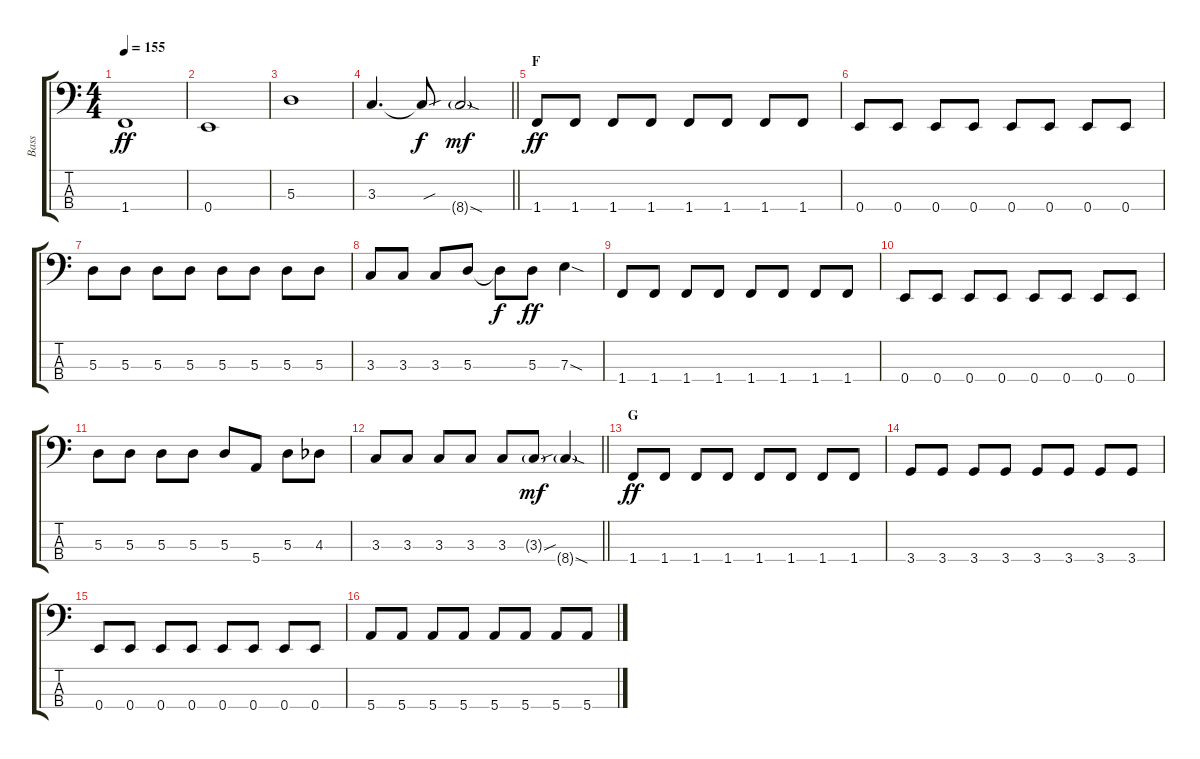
\track ("Bass" "Bass") {instrument electricbasspick}
\staff {score tabs}
\tuning (G2 D2 A1 E1) {hide}
\ts (4 4)
\tempo 155
\clef f4
\ks c
1.4.1{dy ff} |
0.4.1 |
5.3.1 |
\barLineRight lightlight
3.3.4{d} 3.3{sou t}.8{dy f} 8.4{sod g}.2{dy mf} |
\section ("" "F")
1.4.8{dy ff} 1.4.8 1.4.8 1.4.8 1.4.8 1.4.8 1.4.8 1.4.8 |
0.4.8 0.4.8 0.4.8 0.4.8 0.4.8 0.4.8 0.4.8 0.4.8 |
5.3.8 5.3.8 5.3.8 5.3.8 5.3.8 5.3.8 5.3.8 5.3.8 |
3.3.8 3.3.8 3.3.8 5.3.8 5.3{t}.8{dy f} 5.3.8{dy ff} 7.3{sod}.4 |
1.4.8 1.4.8 1.4.8 1.4.8 1.4.8 1.4.8 1.4.8 1.4.8 |
0.4.8 0.4.8 0.4.8 0.4.8 0.4.8 0.4.8 0.4.8 0.4.8 |
5.3.8 5.3.8 5.3.8 5.3.8 5.3.8 5.4.8 5.3.8 4.3{acc b}.8 |
\barLineRight lightlight
3.3.8 3.3.8 3.3.8 3.3.8 3.3.8 3.3{sou g}.8{dy mf} 8.4{sod g}.4 |
\section ("" "G")
1.4.8{dy ff} 1.4.8 1.4.8 1.4.8 1.4.8 1.4.8 1.4.8 1.4.8 |
3.4.8 3.4.8 3.4.8 3.4.8 3.4.8 3.4.8 3.4.8 3.4.8 |
0.4.8 0.4.8 0.4.8 0.4.8 0.4.8 0.4.8 0.4.8 0.4.8 |
5.4.8 5.4.8 5.4.8 5.4.8 5.4.8 5.4.8 5.4.8 5.4.8
